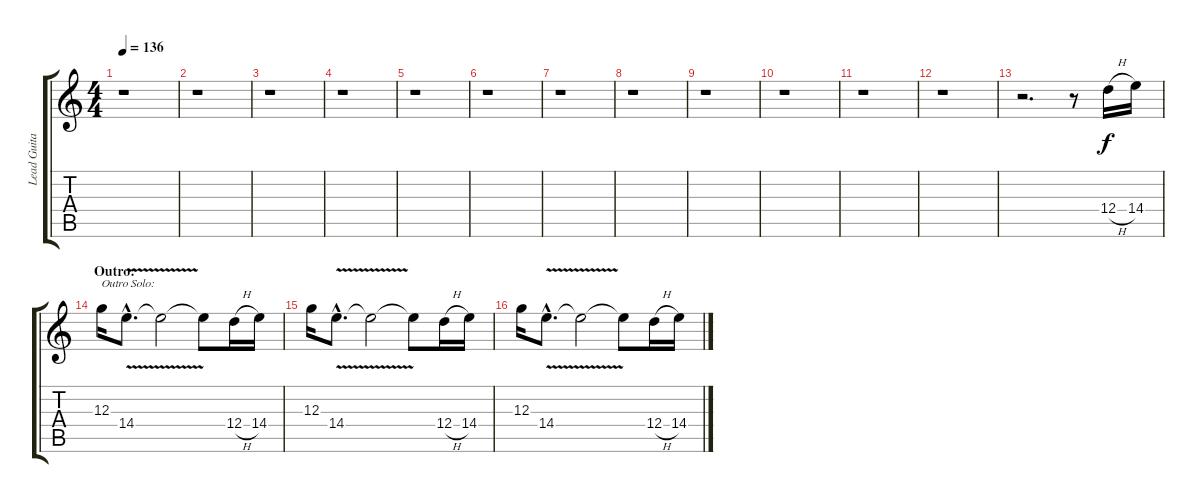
\track ("Lead Guitar I" "Lead Guita") {instrument distortionguitar}
\staff {score tabs}
\tuning (E4 B3 G3 D3 A2 E2) {hide}
\ts (4 4)
\tempo 136
\clef g2
\ks c
r.1{dy f} |
r.1 |
r.1 |
r.1 |
r.1 |
r.1 |
r.1 |
r.1 |
r.1 |
r.1 |
r.1 |
r.1 |
r.2{d} r.8 12.4{h}.16 14.4.16 |
\section ("" "Outro:")
12.3.16{txt "Outro Solo:"} 14.4{v hac}.8{d} 14.4{t}.2 14.4{t}.8 12.4{h}.16 14.4.16 |
12.3.16 14.4{v hac}.8{d} 14.4{t}.2 14.4{t}.8 12.4{h}.16 14.4.16 |
12.3.16 14.4{v hac}.8{d} 14.4{t}.2 14.4{t}.8 12.4{h}.16 14.4.16
